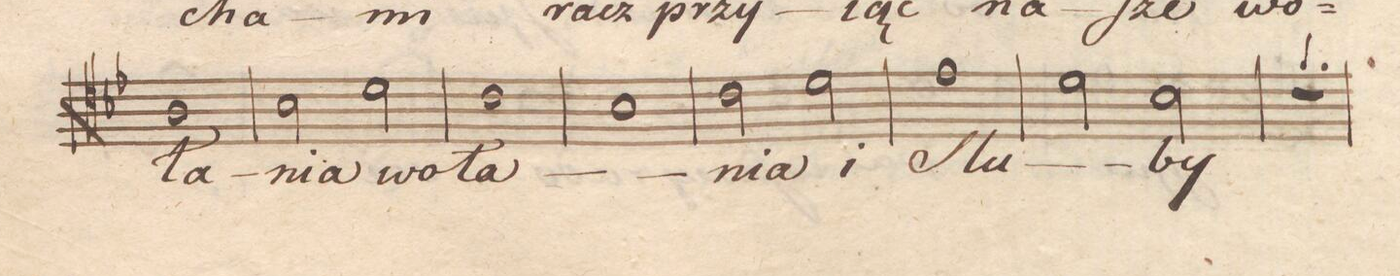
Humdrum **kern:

**kern	**text	**dynam
*I"Tenore.	*	*
*clefC4	*	*
*k[b-e-]	*	*
*met(c|)	*	*
*M2/2	*	*
1A	-ła-	.
=20	=20	=20
2B-\	-nia	.
2d\	wo-	.
=21	=21	=21
1c	-ła-	.
=22	=22	=22
1B-	.	.
=23	=23	=23
2c\	-nia	.
2d\	i	.
=24	=24	=24
1e-	ſlu-	.
=25	=25	=25
2d\	.	.
2B-\	-by	.
=26	=26	=26
1r	.	.
=27	=27	=27
*-	*-	*-
